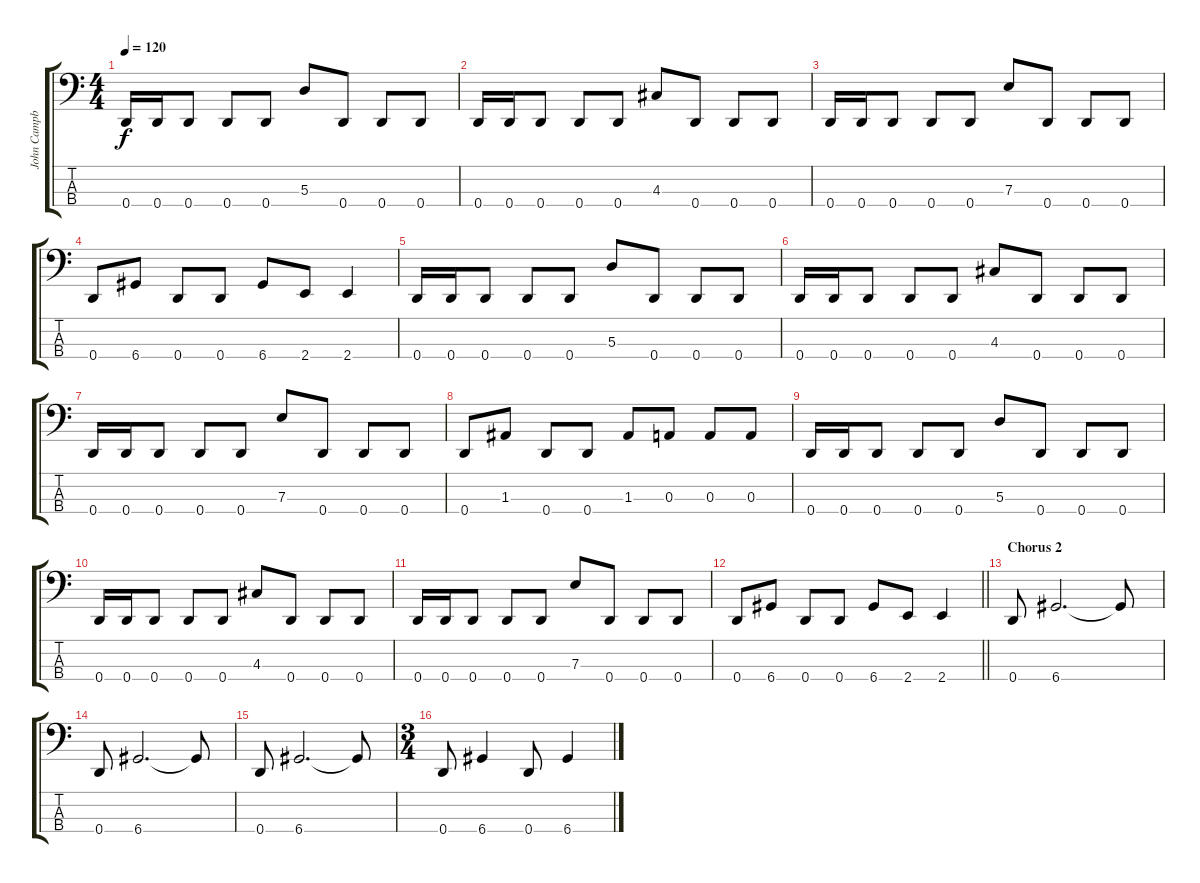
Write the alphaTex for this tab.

\track ("John Campbell" "John Campb") {instrument electricbasspick}
\staff {score tabs}
\tuning (G2 D2 A1 D1) {hide}
\ts (4 4)
\tempo 120
\clef f4
\ks c
0.4.16{dy f} 0.4.16 0.4.8 0.4.8 0.4.8 5.3.8 0.4.8 0.4.8 0.4.8 |
0.4.16 0.4.16 0.4.8 0.4.8 0.4.8 4.3.8 0.4.8 0.4.8 0.4.8 |
0.4.16 0.4.16 0.4.8 0.4.8 0.4.8 7.3.8 0.4.8 0.4.8 0.4.8 |
0.4.8 6.4.8 0.4.8 0.4.8 6.4.8 2.4.8 2.4.4 |
0.4.16 0.4.16 0.4.8 0.4.8 0.4.8 5.3.8 0.4.8 0.4.8 0.4.8 |
0.4.16 0.4.16 0.4.8 0.4.8 0.4.8 4.3.8 0.4.8 0.4.8 0.4.8 |
0.4.16 0.4.16 0.4.8 0.4.8 0.4.8 7.3.8 0.4.8 0.4.8 0.4.8 |
0.4.8 1.3.8 0.4.8 0.4.8 1.3.8 0.3.8 0.3.8 0.3.8 |
0.4.16 0.4.16 0.4.8 0.4.8 0.4.8 5.3.8 0.4.8 0.4.8 0.4.8 |
0.4.16 0.4.16 0.4.8 0.4.8 0.4.8 4.3.8 0.4.8 0.4.8 0.4.8 |
0.4.16 0.4.16 0.4.8 0.4.8 0.4.8 7.3.8 0.4.8 0.4.8 0.4.8 |
\barLineRight lightlight
0.4.8 6.4.8 0.4.8 0.4.8 6.4.8 2.4.8 2.4.4 |
\section ("" "Chorus 2")
0.4.8 6.4.2{d} 6.4{t}.8 |
0.4.8 6.4.2{d} 6.4{t}.8 |
0.4.8 6.4.2{d} 6.4{t}.8 |
\ts (3 4)
0.4.8 6.4.4 0.4.8 6.4.4
